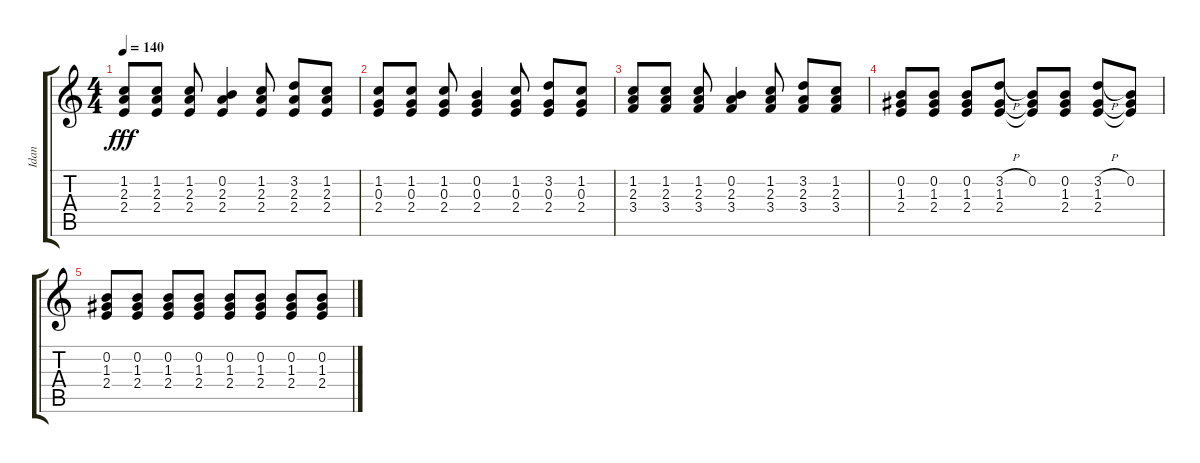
\track ("Idan" "Idan") {instrument electricguitarjazz}
\staff {score tabs}
\tuning (E4 B3 G3 D3 A2 E2) {hide}
\ts (4 4)
\tempo 140
\clef g2
\ks c
(1.2 2.3 2.4).8{dy fff} (1.2 2.3 2.4).8 (1.2 2.3 2.4).8 (0.2 2.3 2.4).4 (1.2 2.3 2.4).8 (3.2 2.3 2.4).8 (1.2 2.3 2.4).8 |
(1.2 0.3 2.4).8 (1.2 0.3 2.4).8 (1.2 0.3 2.4).8 (0.2 0.3 2.4).4 (1.2 0.3 2.4).8 (3.2 0.3 2.4).8 (1.2 0.3 2.4).8 |
(1.2 2.3 3.4).8 (1.2 2.3 3.4).8 (1.2 2.3 3.4).8 (0.2 2.3 3.4).4 (1.2 2.3 3.4).8 (3.2 2.3 3.4).8 (1.2 2.3 3.4).8 |
(0.2 1.3 2.4).8 (0.2 1.3 2.4).8 (0.2 1.3 2.4).8 (3.2{h} 1.3 2.4).8 (0.2 1.3{t} 2.4{t}).8 (0.2 1.3 2.4).8 (3.2{h} 1.3 2.4).8 (0.2 1.3{t} 2.4{t}).8 |
(0.2 1.3 2.4).8 (0.2 1.3 2.4).8 (0.2 1.3 2.4).8 (0.2 1.3 2.4).8 (0.2 1.3 2.4).8 (0.2 1.3 2.4).8 (0.2 1.3 2.4).8 (0.2 1.3 2.4).8
